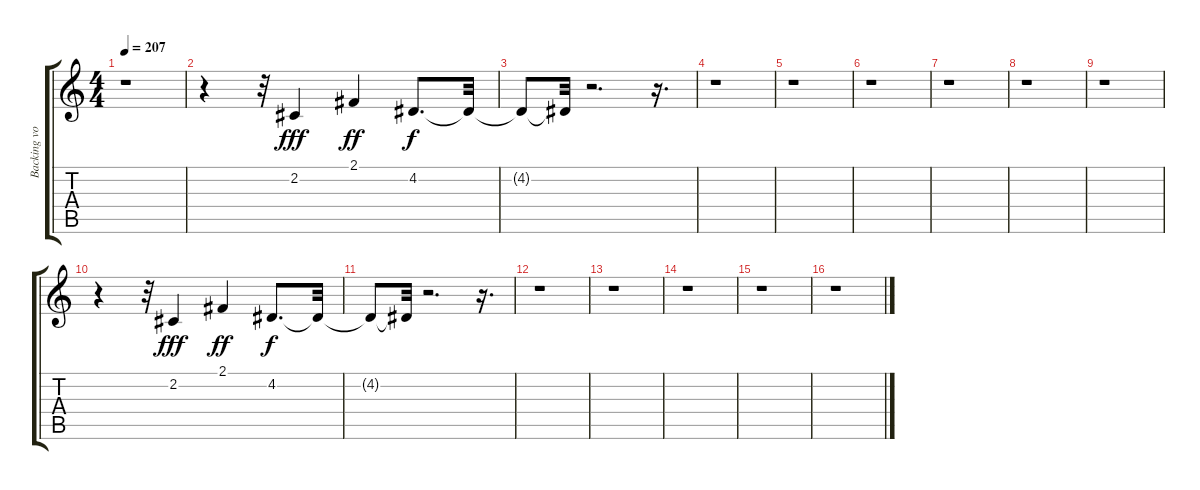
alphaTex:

\track ("Backing vocals" "Backing vo") {instrument choiraahs}
\staff {score tabs}
\tuning (E4 B3 G3 D3 A2 E2) {hide}
\ts (4 4)
\tempo 207
\clef g2
\ks c
r.1{dy f} |
r.4 r.32 2.2.4{dy fff} 2.1.4{dy ff} 4.2.8{d dy f} 4.2{t}.32 |
4.2{t}.8 4.2{t}.32 r.2{d} r.16{d} |
r.1 |
r.1 |
r.1 |
r.1 |
r.1 |
r.1 |
r.4 r.32 2.2.4{dy fff} 2.1.4{dy ff} 4.2.8{d dy f} 4.2{t}.32 |
4.2{t}.8 4.2{t}.32 r.2{d} r.16{d} |
r.1 |
r.1 |
r.1 |
r.1 |
r.1
